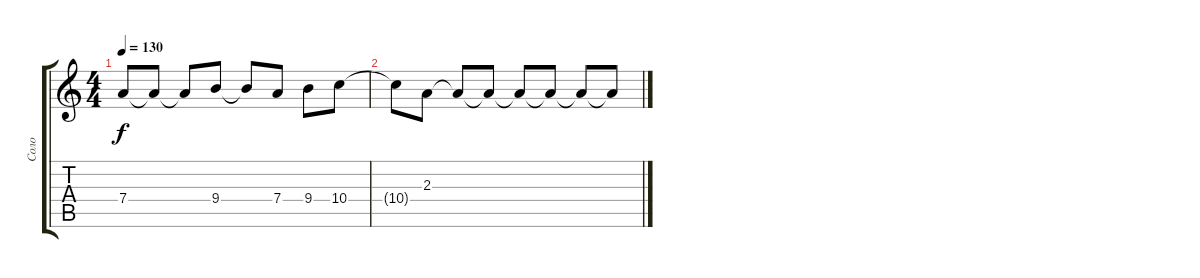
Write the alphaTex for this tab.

\track ("Соло" "Соло") {instrument overdrivenguitar}
\staff {score tabs}
\tuning (E4 B3 G3 D3 A2 E2) {hide}
\ts (4 4)
\tempo 130
\clef g2
\ks c
7.4.8{dy f} 7.4{t}.8 7.4{t}.8 9.4.8 9.4{t}.8 7.4.8 9.4.8 10.4.8 |
10.4{t}.8 2.3.8 2.3{t}.8 2.3{t}.8 2.3{t}.8 2.3{t}.8 2.3{t}.8 2.3{t}.8
